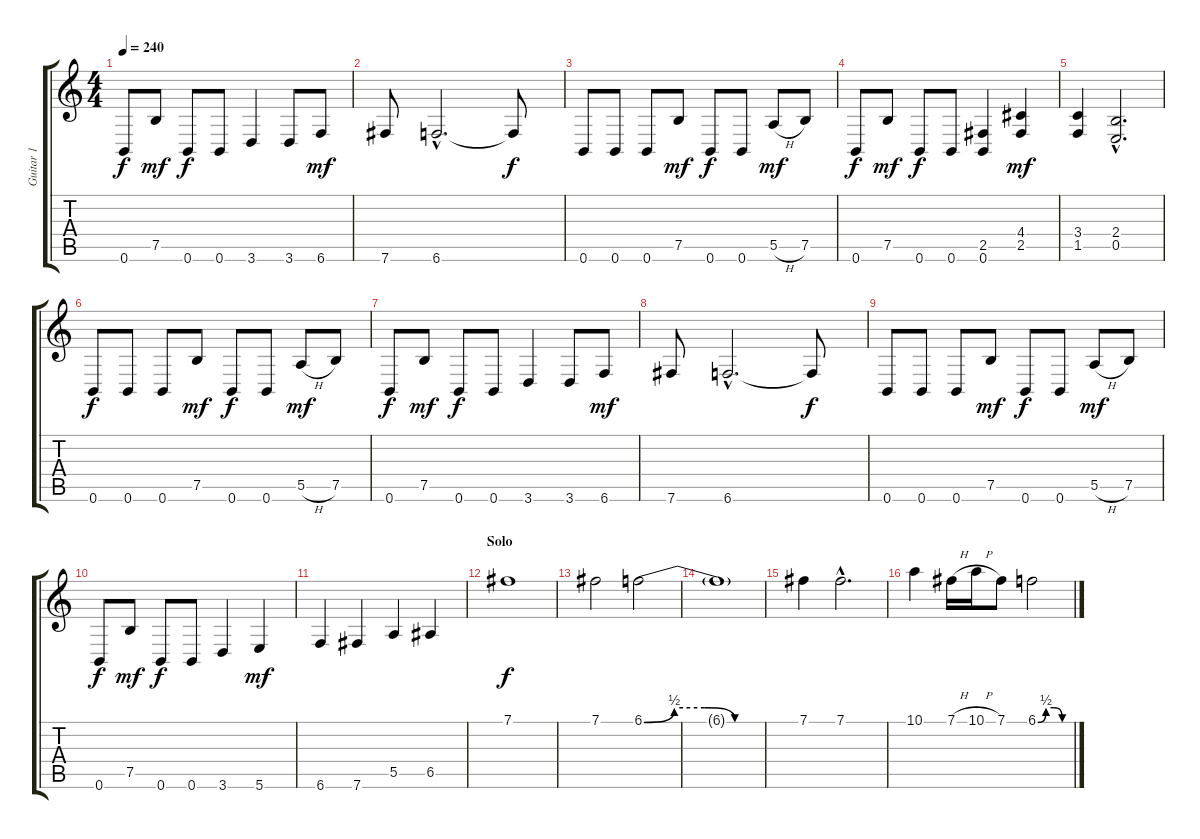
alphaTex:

\track ("Guitar 1" "Guitar 1") {instrument overdrivenguitar}
\staff {score tabs}
\tuning (B3 Gb3 D3 A2 E2 B1) {hide}
\ts (4 4)
\tempo 240
\clef g2
\ks c
0.6.8{dy f} 7.5.8{dy mf} 0.6.8{dy f} 0.6.8 3.6.4 3.6.8 6.6.8{dy mf} |
7.6.8 6.6{hac}.2{d} 6.6{t}.8{dy f} |
0.6.8 0.6.8 0.6.8 7.5.8{dy mf} 0.6.8{dy f} 0.6.8 5.5{h}.8{dy mf} 7.5.8 |
0.6.8{dy f} 7.5.8{dy mf} 0.6.8{dy f} 0.6.8 (2.5 0.6).4 (4.4 2.5).4{dy mf} |
(3.4 1.5).4 (2.4{hac} 0.5{hac}).2{d} |
0.6.8{dy f} 0.6.8 0.6.8 7.5.8{dy mf} 0.6.8{dy f} 0.6.8 5.5{h}.8{dy mf} 7.5.8 |
0.6.8{dy f} 7.5.8{dy mf} 0.6.8{dy f} 0.6.8 3.6.4 3.6.8 6.6.8{dy mf} |
7.6.8 6.6{hac}.2{d} 6.6{t}.8{dy f} |
0.6.8 0.6.8 0.6.8 7.5.8{dy mf} 0.6.8{dy f} 0.6.8 5.5{h}.8{dy mf} 7.5.8 |
0.6.8{dy f} 7.5.8{dy mf} 0.6.8{dy f} 0.6.8 3.6.4 5.6.4{dy mf} |
6.6.4 7.6.4 5.5.4 6.5.4 |
\section ("" "Solo")
7.1.1{dy f} |
7.1.2 6.1{be (custom 0 0 15 2 30 2 45 0 60 0)}.2 |
6.1{t}.1 |
7.1.4 7.1{hac}.2{d} |
10.1.4 7.1{h}.16 10.1{h}.16 7.1.8 6.1{be (custom 0 0 15 2 30 2 45 0 60 0)}.2
